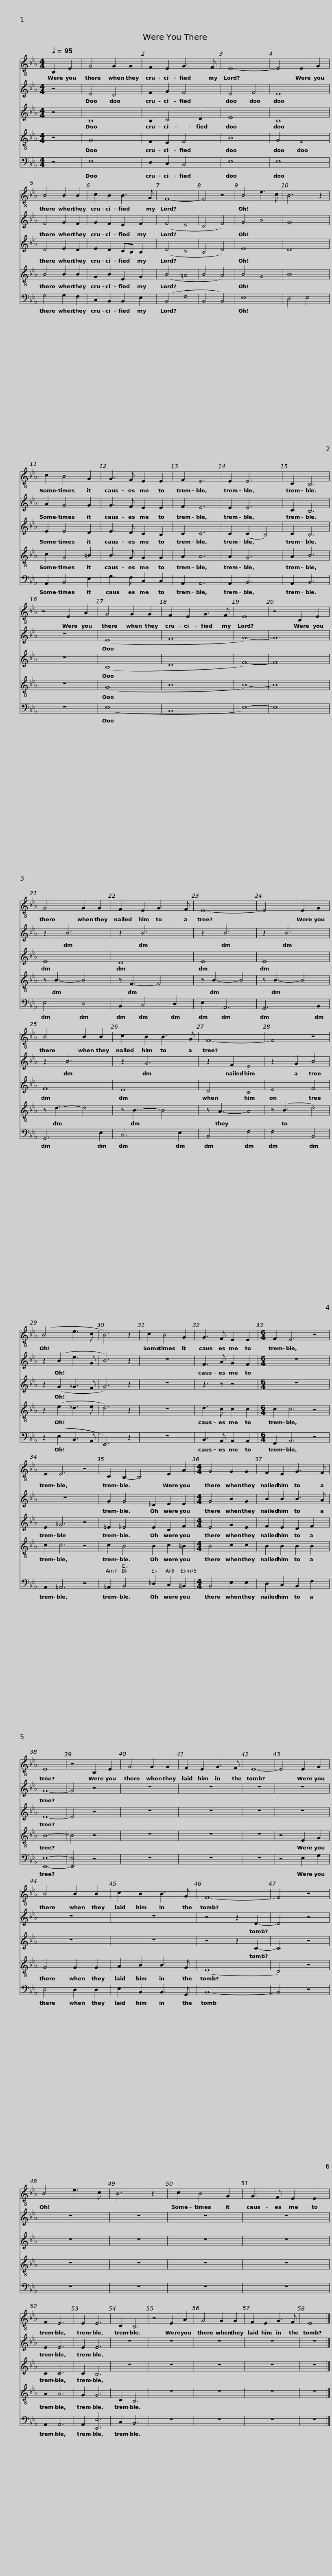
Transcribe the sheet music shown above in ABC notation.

X:1
%%score 1 2 3 4 5
L:1/8
Q:1/4=95
M:4/4
I:linebreak $
K:Eb
V:1 treble-8
V:2 treble
V:3 treble
V:4 treble-8
V:5 bass
V:1
 B,2 E2 | G4 G2 G2 | F2 E2 G3 F | E8- | E4 E2 G2 | %5
 B4 B2 B2 | c2 B2 B3 G |$ F8- | F4 z4 | B4 e3 c | %10
 B6 z2 | c2 B4 G2 | G3 F E2 E2 | F2 E6 | E2 E6 | %15
 C2 B,6 | z4 E2 A2 |$ G4 G2 G2 | F2 E2 G3 F | E8 | %20
 z4 B,2 E2 | G4 G2 G2 | F2 E2 G3 F | E8- |$ E4 E2 G2 | %25
 B4 B2 B2 | c2 B2 B3 G | F8- | F4 z4 | (B4 e3 c | %30
 B6) z2 |$ c2 B4 G2 | G3 F E2 E2 |[M:6/4] F2 E6 z4 | E2 E6 z4 | %35
 C2 B,2- B,4 E2 A2 |[M:4/4] G4 G2 G2 |$ F2 E2 G3 F | E8 | z4 B,2 E2 | %40
 G4 G2 G2 | F2 E2 G3 F | E8- | E4 E2 G2 | B4 B2 B2 |$ %45
 c2 B2 B3 G | F8- | F4 z4 | B4 e3 c | B6 z2 | %50
 c2 B4 G2 | G3 F E2 E2 | F2 E6 | E2 E6 |$ C2 B,6 | %55
 z4 E2 A2 | G4 G2 G2 | F2 E2 G3 F | E8 |] %59
V:2
 z4 | E4 D4 | F2 G2 F4 | E4 F4 | E8 | %5
 F4 G2 F2 | G2 F2 E2 F2 |$ (F4 E4 | D4 F4) | G4 B4 | %10
 G8 | A2 G4 G2 | G3 F E2 E2 | F2 E6 | E2 E6 | %15
 C2 B,6 | z8 |$ (E8 | F8 | G8-) | %20
 G8 | z2 B6 | z2 B6 | z2 B6 |$ z2 B6 | %25
 z2 B6 | z2 G6 | z2 F2 E4 | z2 G2 B4 | z2 (B2 e3 G | %30
 B6) z2 |$ z8 | F3 A G2 F2 |[M:6/4] z12 | z12 | %35
 G2 G4 _D2 E2 E2 |[M:4/4] G4 B2 G2 |$ B2 B2 B3 A | G8- | G4 z4 | %40
 z8 | z8 | z8 | z8 | z8 |$ %45
 z8 | z4 z2 D2- | D4 z4 | z8 | z8 | %50
 z8 | z8 | E2 E6 | E2 E6 |$ z8 | %55
 z8 | z8 | z8 | z8 |] %59
V:3
 z4 | B,8 | B,2 C4 D2 | E8 | B,8 | %5
 D4 E2 D2 | E2 D2 CB, B,2 |$ (D4 C4 | B,4 D4) | E8 | %10
 D8 | E2 E4 D2 | E3 D C2 B,2 | C2 C6 | C2 (C2 B,4) | %15
 C2 B,6 | z8 |$ (B,8 | D8 | F8-) | %20
 F8 | E8 | D8 | E8 |$ E8 | %25
 F8 | E8 | D4 C4 | E4 F4 | z2 (G2 _G3 F | %30
 G6) z2 |$ z8 | z3 z z4 |[M:6/4] z12 | E2 _G6 z4 | %35
 =E2 _E4 E2 C2 F2 |[M:4/4] E4 G2 E2 |$ F2 E2 D2 F2 | E8- | E4 z4 | %40
 z8 | z8 | z8 | z8 | z8 |$ %45
 z8 | z4 z2 C2- | C4 z4 | z8 | z8 | %50
 z8 | z8 | C2 C6 | C2 B,6 |$ z8 | %55
 z8 | z8 | z8 | z8 |] %59
V:4
 z4 | G8 | F2 E2 F4 | B8 | G4 F4 | %5
 B4 B2 B2 | G2 B2 E2 G2 |$ (B4 =A4 | B4 A4) | B4 G4 | %10
 B8 | c2 G4 =B2 | B3 G G2 G2 | A2 A6 | A2 G6 | %15
 A2 B6 | z8 |$ (G8 | B8 | B8-) | %20
 B8 | z B3- B4 | z F3- F4 | z B3- B4 |$ z B3- B4 | %25
 z d3- d4 | z B3- B4 | z A3- A4 | z (B3 d4) | z2 (e2 _d3 e | %30
 d6) z2 |$ z8 | d3 c c2 c2 |[M:6/4] c2 c6 z4 | c2 c6 z4 | %35
 c2 B4 B2 c2 =B2 |[M:4/4] B4 c2 c2 |$ B2 B2 B2 B2 | B8- | B4 z4 | %40
 z8 | z8 | z8 | z4 E2 G2 | G4 G2 G2 |$ %45
 A2 B2 B3 G | (E8 | D4) z4 | z8 | z8 | %50
 z8 | z8 | A2 A6 | G2 G6 |$ C2 B,6 | %55
 z8 | z8 | z8 | z8 |] %59
V:5
 z4 | E,8 | D,2 C,2 B,,4 | E,8 | E,8 | %5
 G,4 G,2 F,2 | C,2 B,,2 B,,2 E,2 |$ (B,,4 F,4 | B,,4 B,,4) | E,8 | %10
 D,4 E,4 | A,,2 B,,4 E,2 | G,3 F, C,2 C,2 | A,,2 A,,6 | A,,2 B,,6 | %15
 A,,2 B,,6 | z8 |$ (E,8 | B,,8 | E,8-) | %20
 E,8 | E,4 D,4 | B,,2 C,4 D,2 | E,2 A,,6 |$ G,,6 B,,2 | %25
 G,,6 E,2 | C,6 E,2 | B,,4 F,4 | F,4 B,,4 | z2 (E,2 B,,3 A,, | %30
 E,,6) z2 |$ z8 | B,,3 A,, A,,2 A,,2 |[M:6/4] F,,2 A,,6 z4 | A,,2 =A,,6 z4 | %35
 =A,,2 B,,4 _D,2 C,2 =B,,2 |[M:4/4] B,,4 E,2 E,2 |$ D,2 C,2 B,,2 F,2 | [E,,E,]8- | [E,,E,]4 z4 | %40
 z8 | z8 | z8 | z4 E,2 G,2 | D,4 D,2 D,2 |$ %45
 E,2 B,,2 B,,3 G,, | B,,8- | B,,4 z4 | z8 | z8 | %50
 z8 | z8 | A,,2 A,,6 | A,,2 [E,,E,]6 |$ C,2 B,,6 | %55
 z8 | z8 | z8 | z8 |] %59
